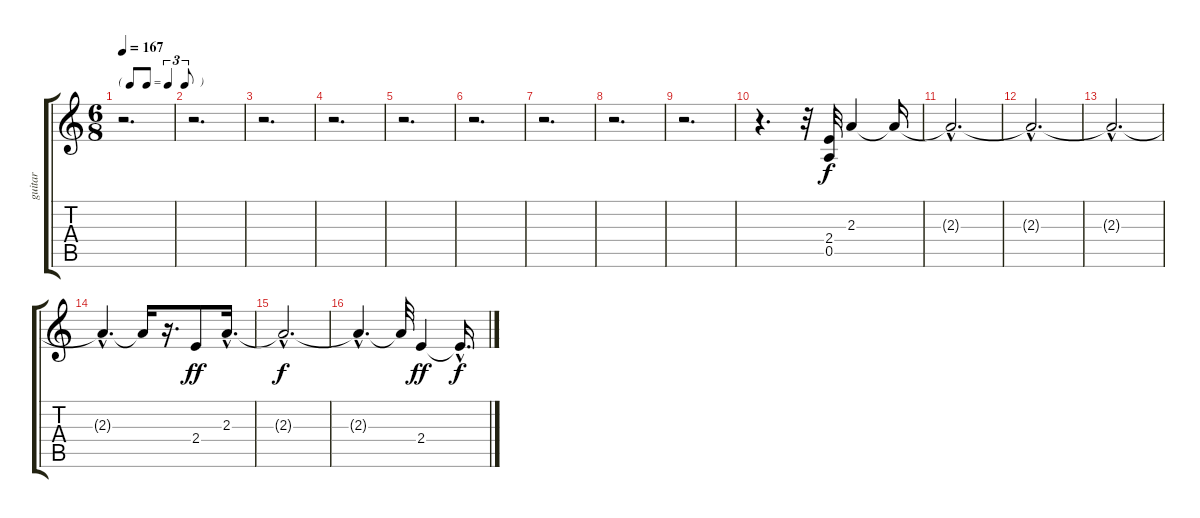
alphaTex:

\track ("guitar" "guitar") {instrument distortionguitar}
\staff {score tabs}
\tuning (E4 B3 G3 D3 A2 E2) {hide}
\ts (6 8)
\tf triplet8th
\tempo 167
\clef g2
\ks c
r.2{d dy f} |
r.2{d} |
r.2{d} |
r.2{d} |
r.2{d} |
r.2{d} |
r.2{d} |
r.2{d} |
r.2{d} |
r.4{d} r.32 (2.4 0.5).32 2.3.4 2.3{t}.16 |
2.3{hac t}.2{d} |
2.3{hac t}.2{d} |
2.3{hac t}.2{d} |
2.3{hac t}.4{d} 2.3{t}.16 r.16{d} 2.4.8{dy ff} 2.3{hac}.16{d} |
2.3{hac t}.2{d dy f} |
2.3{hac t}.4{d} 2.3{t}.32 2.4.4{dy ff} 2.4{hac t}.16{d dy f}
